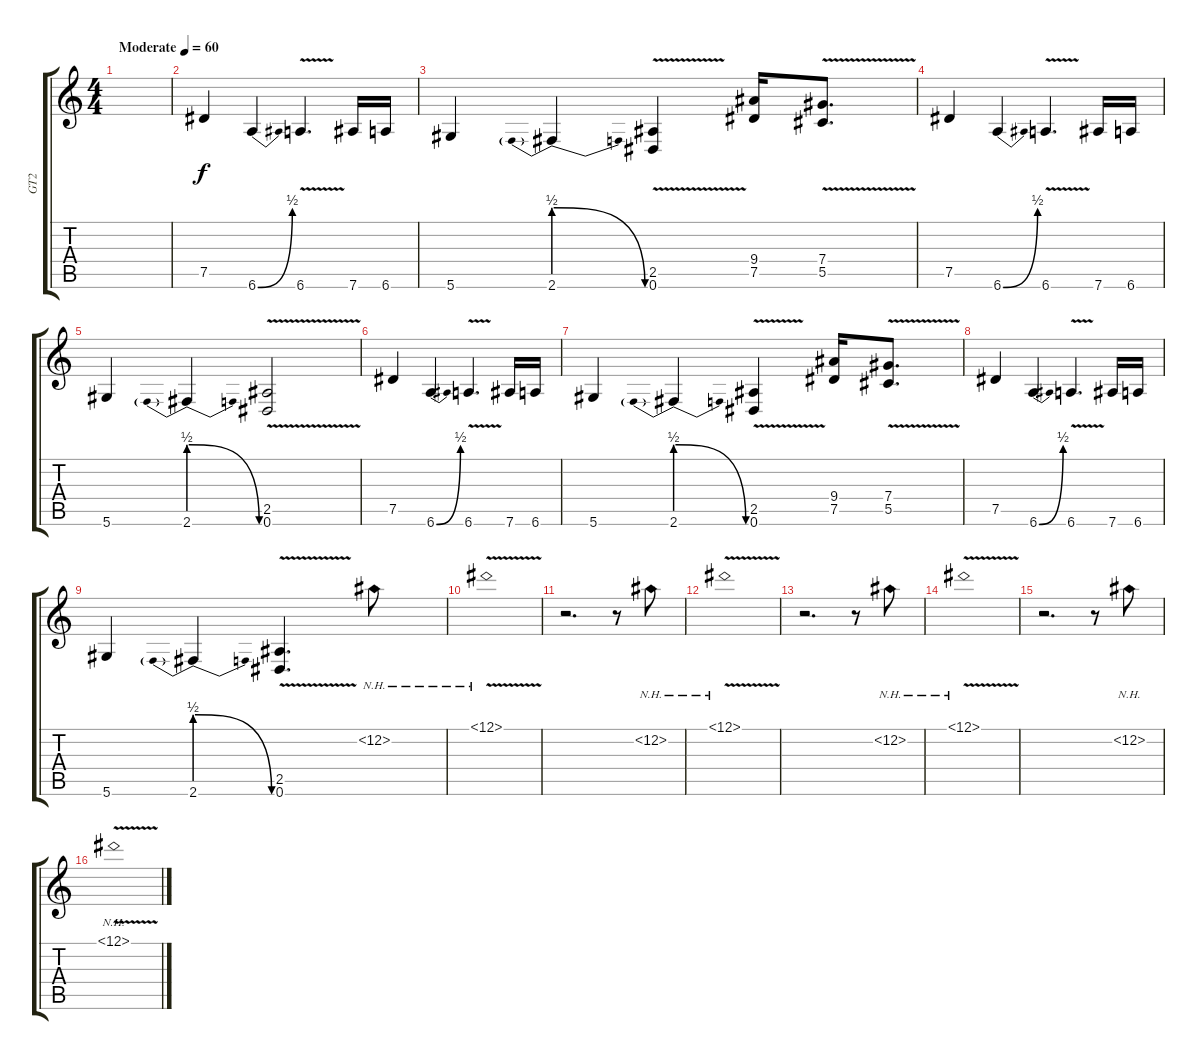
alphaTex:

\track ("GT2" "GT2") {instrument overdrivenguitar}
\staff {score tabs}
\tuning (Eb4 Bb3 Gb3 Db3 Ab2 Eb2) {hide}
\ts (4 4)
\tempo (60 "Moderate")
\clef g2
\ks c
|
7.5.4 6.6{be (bend 0 0 60 2)}.4 6.6{v}.4{d} 7.6.16 6.6.16 |
5.6.4 2.6{be (prebendrelease 0 2 60 0)}.4 (2.5 0.6{v}).4 (9.4 7.5).16 (7.4 5.5{v}).8{d} |
7.5.4 6.6{be (bend 0 0 60 2)}.4 6.6{v}.4{d} 7.6.16 6.6.16 |
5.6.4 2.6{be (prebendrelease 0 2 60 0)}.4 (2.5 0.6{v}).2 |
7.5.4 6.6{be (bend 0 0 60 2)}.4 6.6{v}.4{d} 7.6.16 6.6.16 |
5.6.4 2.6{be (prebendrelease 0 2 60 0)}.4 (2.5 0.6{v}).4 (9.4 7.5).16 (7.4 5.5{v}).8{d} |
7.5.4 6.6{be (bend 0 0 60 2)}.4 6.6{v}.4{d} 7.6.16 6.6.16 |
5.6.4 2.6{be (prebendrelease 0 2 60 0)}.4 (2.5 0.6{v}).4{d} 12.2{nh}.8 |
12.1{nh v}.1 |
r.2{d} r.8 12.2{nh}.8 |
12.1{nh v}.1 |
r.2{d} r.8 12.2{nh}.8 |
12.1{nh v}.1 |
r.2{d} r.8 12.2{nh}.8 |
12.1{nh v}.1
